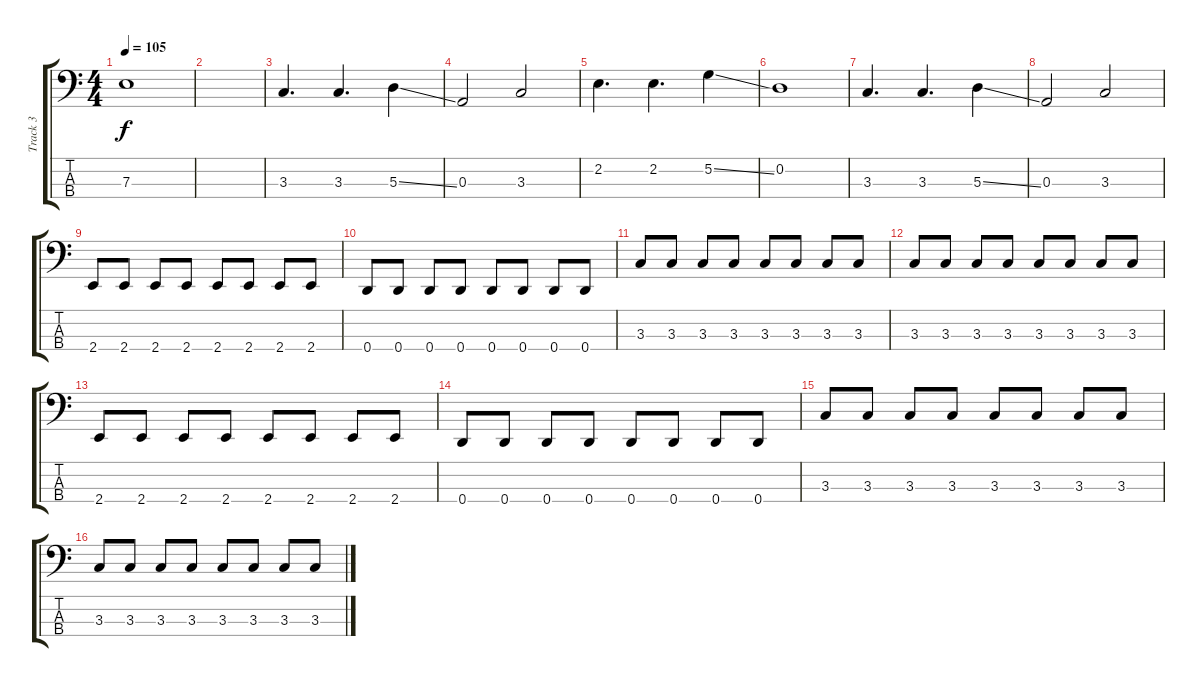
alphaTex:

\track ("Track 3" "Track 3") {instrument electricbasspick}
\staff {score tabs}
\tuning (G2 D2 A1 D1) {hide}
\ts (4 4)
\tempo 105
\clef f4
\ks c
7.3.1{dy f} |
|
3.3.4{d} 3.3.4{d} 5.3{ss}.4 |
0.3.2 3.3.2 |
2.2.4{d} 2.2.4{d} 5.2{ss}.4 |
0.2.1 |
3.3.4{d} 3.3.4{d} 5.3{ss}.4 |
0.3.2 3.3.2 |
2.4.8 2.4.8 2.4.8 2.4.8 2.4.8 2.4.8 2.4.8 2.4.8 |
0.4.8 0.4.8 0.4.8 0.4.8 0.4.8 0.4.8 0.4.8 0.4.8 |
3.3.8 3.3.8 3.3.8 3.3.8 3.3.8 3.3.8 3.3.8 3.3.8 |
3.3.8 3.3.8 3.3.8 3.3.8 3.3.8 3.3.8 3.3.8 3.3.8 |
2.4.8 2.4.8 2.4.8 2.4.8 2.4.8 2.4.8 2.4.8 2.4.8 |
0.4.8 0.4.8 0.4.8 0.4.8 0.4.8 0.4.8 0.4.8 0.4.8 |
3.3.8 3.3.8 3.3.8 3.3.8 3.3.8 3.3.8 3.3.8 3.3.8 |
3.3.8 3.3.8 3.3.8 3.3.8 3.3.8 3.3.8 3.3.8 3.3.8
